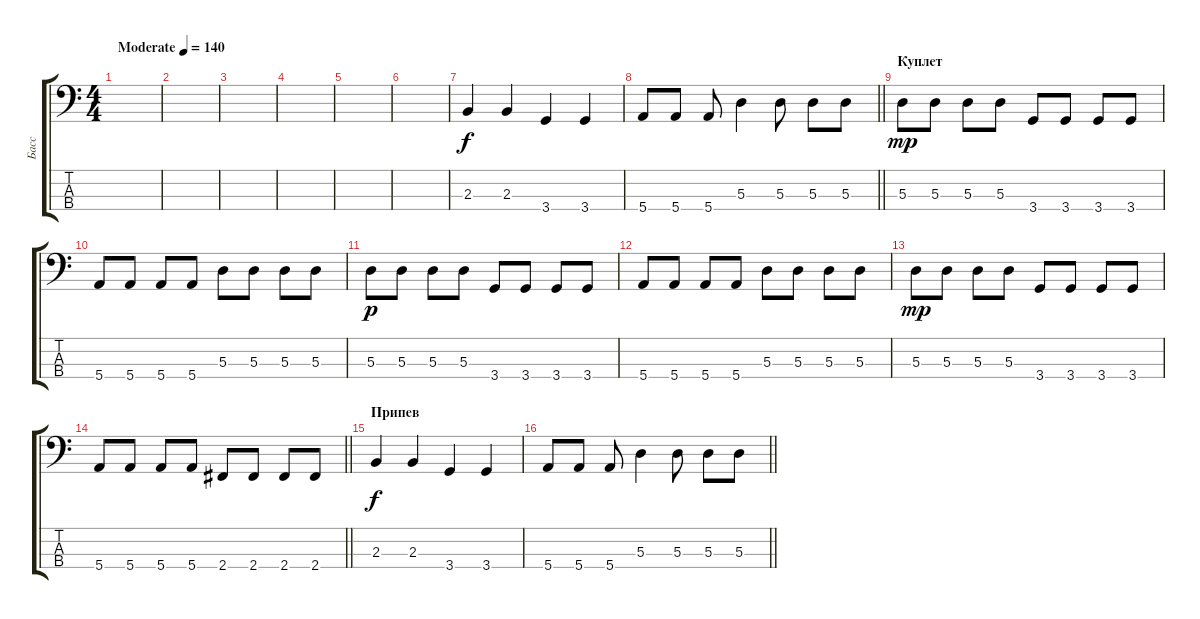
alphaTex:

\track ("Басс" "Басс") {instrument electricbasspick}
\staff {score tabs}
\tuning (G2 D2 A1 E1) {hide}
\ts (4 4)
\tempo (140 "Moderate")
\clef f4
\ks c
|
|
|
|
|
|
2.3.4 2.3.4 3.4.4 3.4.4 |
\barLineRight lightlight
5.4.8 5.4.8 5.4.8 5.3.4 5.3.8 5.3.8 5.3.8 |
\section ("" "Куплет")
5.3.8{dy mp} 5.3.8 5.3.8 5.3.8 3.4.8 3.4.8 3.4.8 3.4.8 |
5.4.8 5.4.8 5.4.8 5.4.8 5.3.8 5.3.8 5.3.8 5.3.8 |
5.3.8{dy p} 5.3.8 5.3.8 5.3.8 3.4.8 3.4.8 3.4.8 3.4.8 |
5.4.8 5.4.8 5.4.8 5.4.8 5.3.8 5.3.8 5.3.8 5.3.8 |
5.3.8{dy mp} 5.3.8 5.3.8 5.3.8 3.4.8 3.4.8 3.4.8 3.4.8 |
\barLineRight lightlight
5.4.8 5.4.8 5.4.8 5.4.8 2.4.8 2.4.8 2.4.8 2.4.8 |
\section ("" "Припев")
2.3.4{dy f} 2.3.4 3.4.4 3.4.4 |
\barLineRight lightlight
5.4.8 5.4.8 5.4.8 5.3.4 5.3.8 5.3.8 5.3.8
